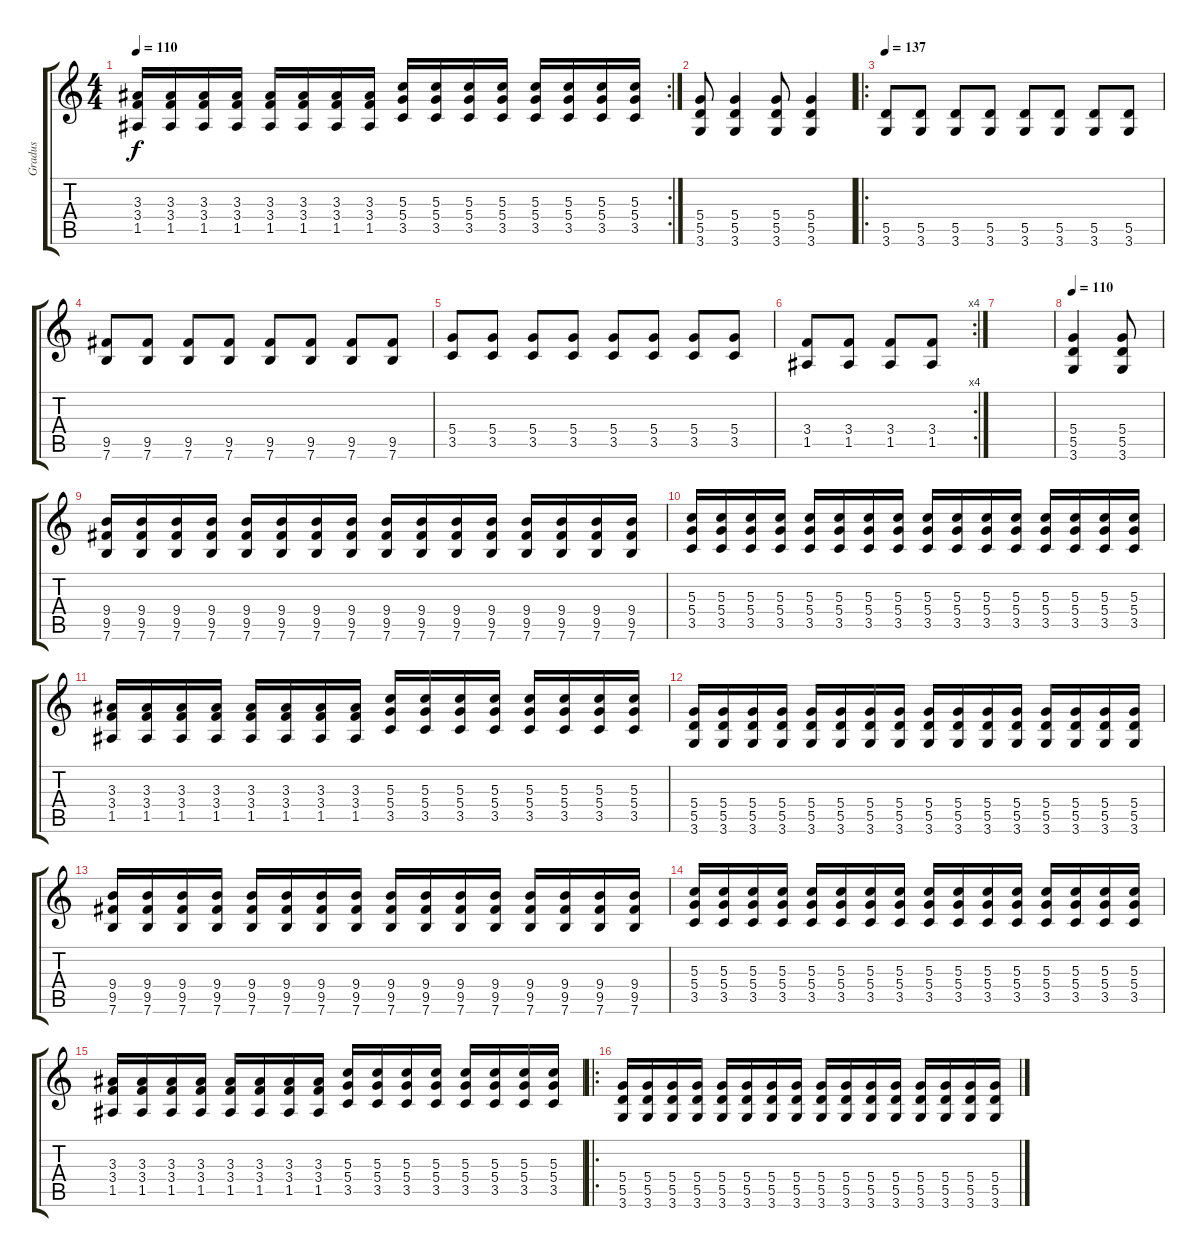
\track ("Gradus" "Gradus") {instrument distortionguitar}
\staff {score tabs}
\tuning (E4 B3 G3 D3 A2 E2) {hide}
\rc 2
\ts (4 4)
\tempo 110
\clef g2
\ks c
(3.3 3.4 1.5).16{dy f} (3.3 3.4 1.5).16 (3.3 3.4 1.5).16 (3.3 3.4 1.5).16 (3.3 3.4 1.5).16 (3.3 3.4 1.5).16 (3.3 3.4 1.5).16 (3.3 3.4 1.5).16 (5.3 5.4 3.5).16 (5.3 5.4 3.5).16 (5.3 5.4 3.5).16 (5.3 5.4 3.5).16 (5.3 5.4 3.5).16 (5.3 5.4 3.5).16 (5.3 5.4 3.5).16 (5.3 5.4 3.5).16 |
(5.4 5.5 3.6).8 (5.4 5.5 3.6).4 (5.4 5.5 3.6).8 (5.4 5.5 3.6).4 |
\ro
\tempo 137
(5.5 3.6).8{volume 11} (5.5 3.6).8 (5.5 3.6).8 (5.5 3.6).8 (5.5 3.6).8 (5.5 3.6).8 (5.5 3.6).8 (5.5 3.6).8 |
(9.5 7.6).8 (9.5 7.6).8 (9.5 7.6).8 (9.5 7.6).8 (9.5 7.6).8 (9.5 7.6).8 (9.5 7.6).8 (9.5 7.6).8 |
(5.4 3.5).8 (5.4 3.5).8 (5.4 3.5).8 (5.4 3.5).8 (5.4 3.5).8 (5.4 3.5).8 (5.4 3.5).8 (5.4 3.5).8 |
\rc 4
(3.4 1.5).8 (3.4 1.5).8 (3.4 1.5).8 (3.4 1.5).8 |
|
\tempo 110
(5.4 5.5 3.6).4 (5.4 5.5 3.6).8 |
(9.4 9.5 7.6).16 (9.4 9.5 7.6).16 (9.4 9.5 7.6).16 (9.4 9.5 7.6).16 (9.4 9.5 7.6).16 (9.4 9.5 7.6).16 (9.4 9.5 7.6).16 (9.4 9.5 7.6).16 (9.4 9.5 7.6).16 (9.4 9.5 7.6).16 (9.4 9.5 7.6).16 (9.4 9.5 7.6).16 (9.4 9.5 7.6).16 (9.4 9.5 7.6).16 (9.4 9.5 7.6).16 (9.4 9.5 7.6).16 |
(5.3 5.4 3.5).16 (5.3 5.4 3.5).16 (5.3 5.4 3.5).16 (5.3 5.4 3.5).16 (5.3 5.4 3.5).16 (5.3 5.4 3.5).16 (5.3 5.4 3.5).16 (5.3 5.4 3.5).16 (5.3 5.4 3.5).16 (5.3 5.4 3.5).16 (5.3 5.4 3.5).16 (5.3 5.4 3.5).16 (5.3 5.4 3.5).16 (5.3 5.4 3.5).16 (5.3 5.4 3.5).16 (5.3 5.4 3.5).16 |
(3.3 3.4 1.5).16 (3.3 3.4 1.5).16 (3.3 3.4 1.5).16 (3.3 3.4 1.5).16 (3.3 3.4 1.5).16 (3.3 3.4 1.5).16 (3.3 3.4 1.5).16 (3.3 3.4 1.5).16 (5.3 5.4 3.5).16 (5.3 5.4 3.5).16 (5.3 5.4 3.5).16 (5.3 5.4 3.5).16 (5.3 5.4 3.5).16 (5.3 5.4 3.5).16 (5.3 5.4 3.5).16 (5.3 5.4 3.5).16 |
(5.4 5.5 3.6).16 (5.4 5.5 3.6).16 (5.4 5.5 3.6).16 (5.4 5.5 3.6).16 (5.4 5.5 3.6).16 (5.4 5.5 3.6).16 (5.4 5.5 3.6).16 (5.4 5.5 3.6).16 (5.4 5.5 3.6).16 (5.4 5.5 3.6).16 (5.4 5.5 3.6).16 (5.4 5.5 3.6).16 (5.4 5.5 3.6).16 (5.4 5.5 3.6).16 (5.4 5.5 3.6).16 (5.4 5.5 3.6).16 |
(9.4 9.5 7.6).16 (9.4 9.5 7.6).16 (9.4 9.5 7.6).16 (9.4 9.5 7.6).16 (9.4 9.5 7.6).16 (9.4 9.5 7.6).16 (9.4 9.5 7.6).16 (9.4 9.5 7.6).16 (9.4 9.5 7.6).16 (9.4 9.5 7.6).16 (9.4 9.5 7.6).16 (9.4 9.5 7.6).16 (9.4 9.5 7.6).16 (9.4 9.5 7.6).16 (9.4 9.5 7.6).16 (9.4 9.5 7.6).16 |
(5.3 5.4 3.5).16 (5.3 5.4 3.5).16 (5.3 5.4 3.5).16 (5.3 5.4 3.5).16 (5.3 5.4 3.5).16 (5.3 5.4 3.5).16 (5.3 5.4 3.5).16 (5.3 5.4 3.5).16 (5.3 5.4 3.5).16 (5.3 5.4 3.5).16 (5.3 5.4 3.5).16 (5.3 5.4 3.5).16 (5.3 5.4 3.5).16 (5.3 5.4 3.5).16 (5.3 5.4 3.5).16 (5.3 5.4 3.5).16 |
(3.3 3.4 1.5).16 (3.3 3.4 1.5).16 (3.3 3.4 1.5).16 (3.3 3.4 1.5).16 (3.3 3.4 1.5).16 (3.3 3.4 1.5).16 (3.3 3.4 1.5).16 (3.3 3.4 1.5).16 (5.3 5.4 3.5).16 (5.3 5.4 3.5).16 (5.3 5.4 3.5).16 (5.3 5.4 3.5).16 (5.3 5.4 3.5).16 (5.3 5.4 3.5).16 (5.3 5.4 3.5).16 (5.3 5.4 3.5).16 |
\ro
(5.4 5.5 3.6).16 (5.4 5.5 3.6).16 (5.4 5.5 3.6).16 (5.4 5.5 3.6).16 (5.4 5.5 3.6).16 (5.4 5.5 3.6).16 (5.4 5.5 3.6).16 (5.4 5.5 3.6).16 (5.4 5.5 3.6).16 (5.4 5.5 3.6).16 (5.4 5.5 3.6).16 (5.4 5.5 3.6).16 (5.4 5.5 3.6).16 (5.4 5.5 3.6).16 (5.4 5.5 3.6).16 (5.4 5.5 3.6).16
